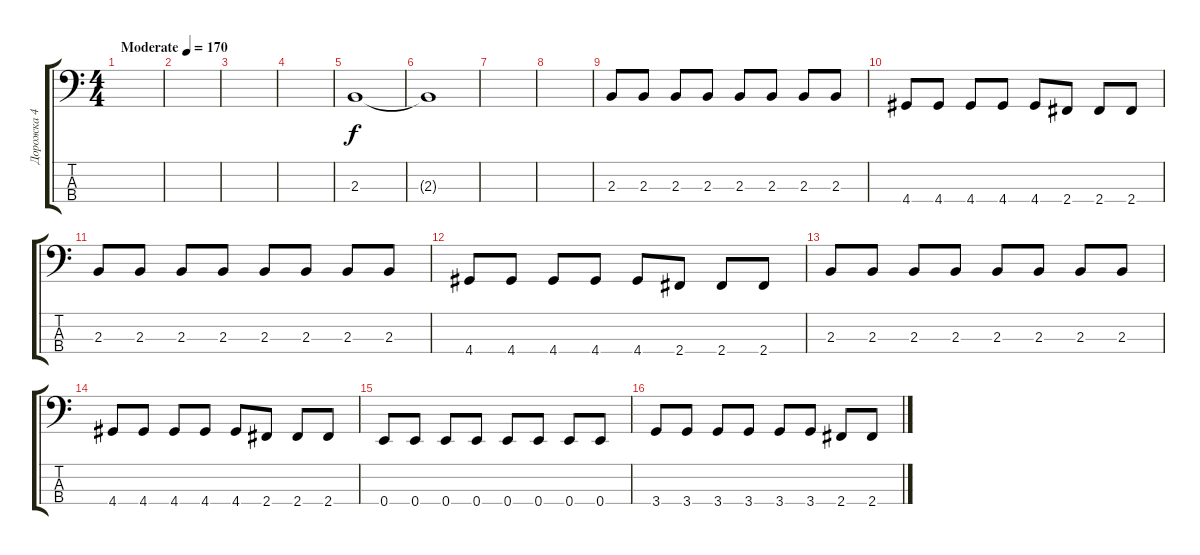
\track ("Дорожка 4" "Дорожка 4") {instrument electricbasspick}
\staff {score tabs}
\tuning (G2 D2 A1 E1) {hide}
\ts (4 4)
\tempo (170 "Moderate")
\clef f4
\ks c
|
|
|
|
2.3.1 |
2.3{t}.1 |
|
|
2.3.8 2.3.8 2.3.8 2.3.8 2.3.8 2.3.8 2.3.8 2.3.8 |
4.4.8 4.4.8 4.4.8 4.4.8 4.4.8 2.4.8 2.4.8 2.4.8 |
2.3.8 2.3.8 2.3.8 2.3.8 2.3.8 2.3.8 2.3.8 2.3.8 |
4.4.8 4.4.8 4.4.8 4.4.8 4.4.8 2.4.8 2.4.8 2.4.8 |
2.3.8 2.3.8 2.3.8 2.3.8 2.3.8 2.3.8 2.3.8 2.3.8 |
4.4.8 4.4.8 4.4.8 4.4.8 4.4.8 2.4.8 2.4.8 2.4.8 |
0.4.8 0.4.8 0.4.8 0.4.8 0.4.8 0.4.8 0.4.8 0.4.8 |
3.4.8 3.4.8 3.4.8 3.4.8 3.4.8 3.4.8 2.4.8 2.4.8
